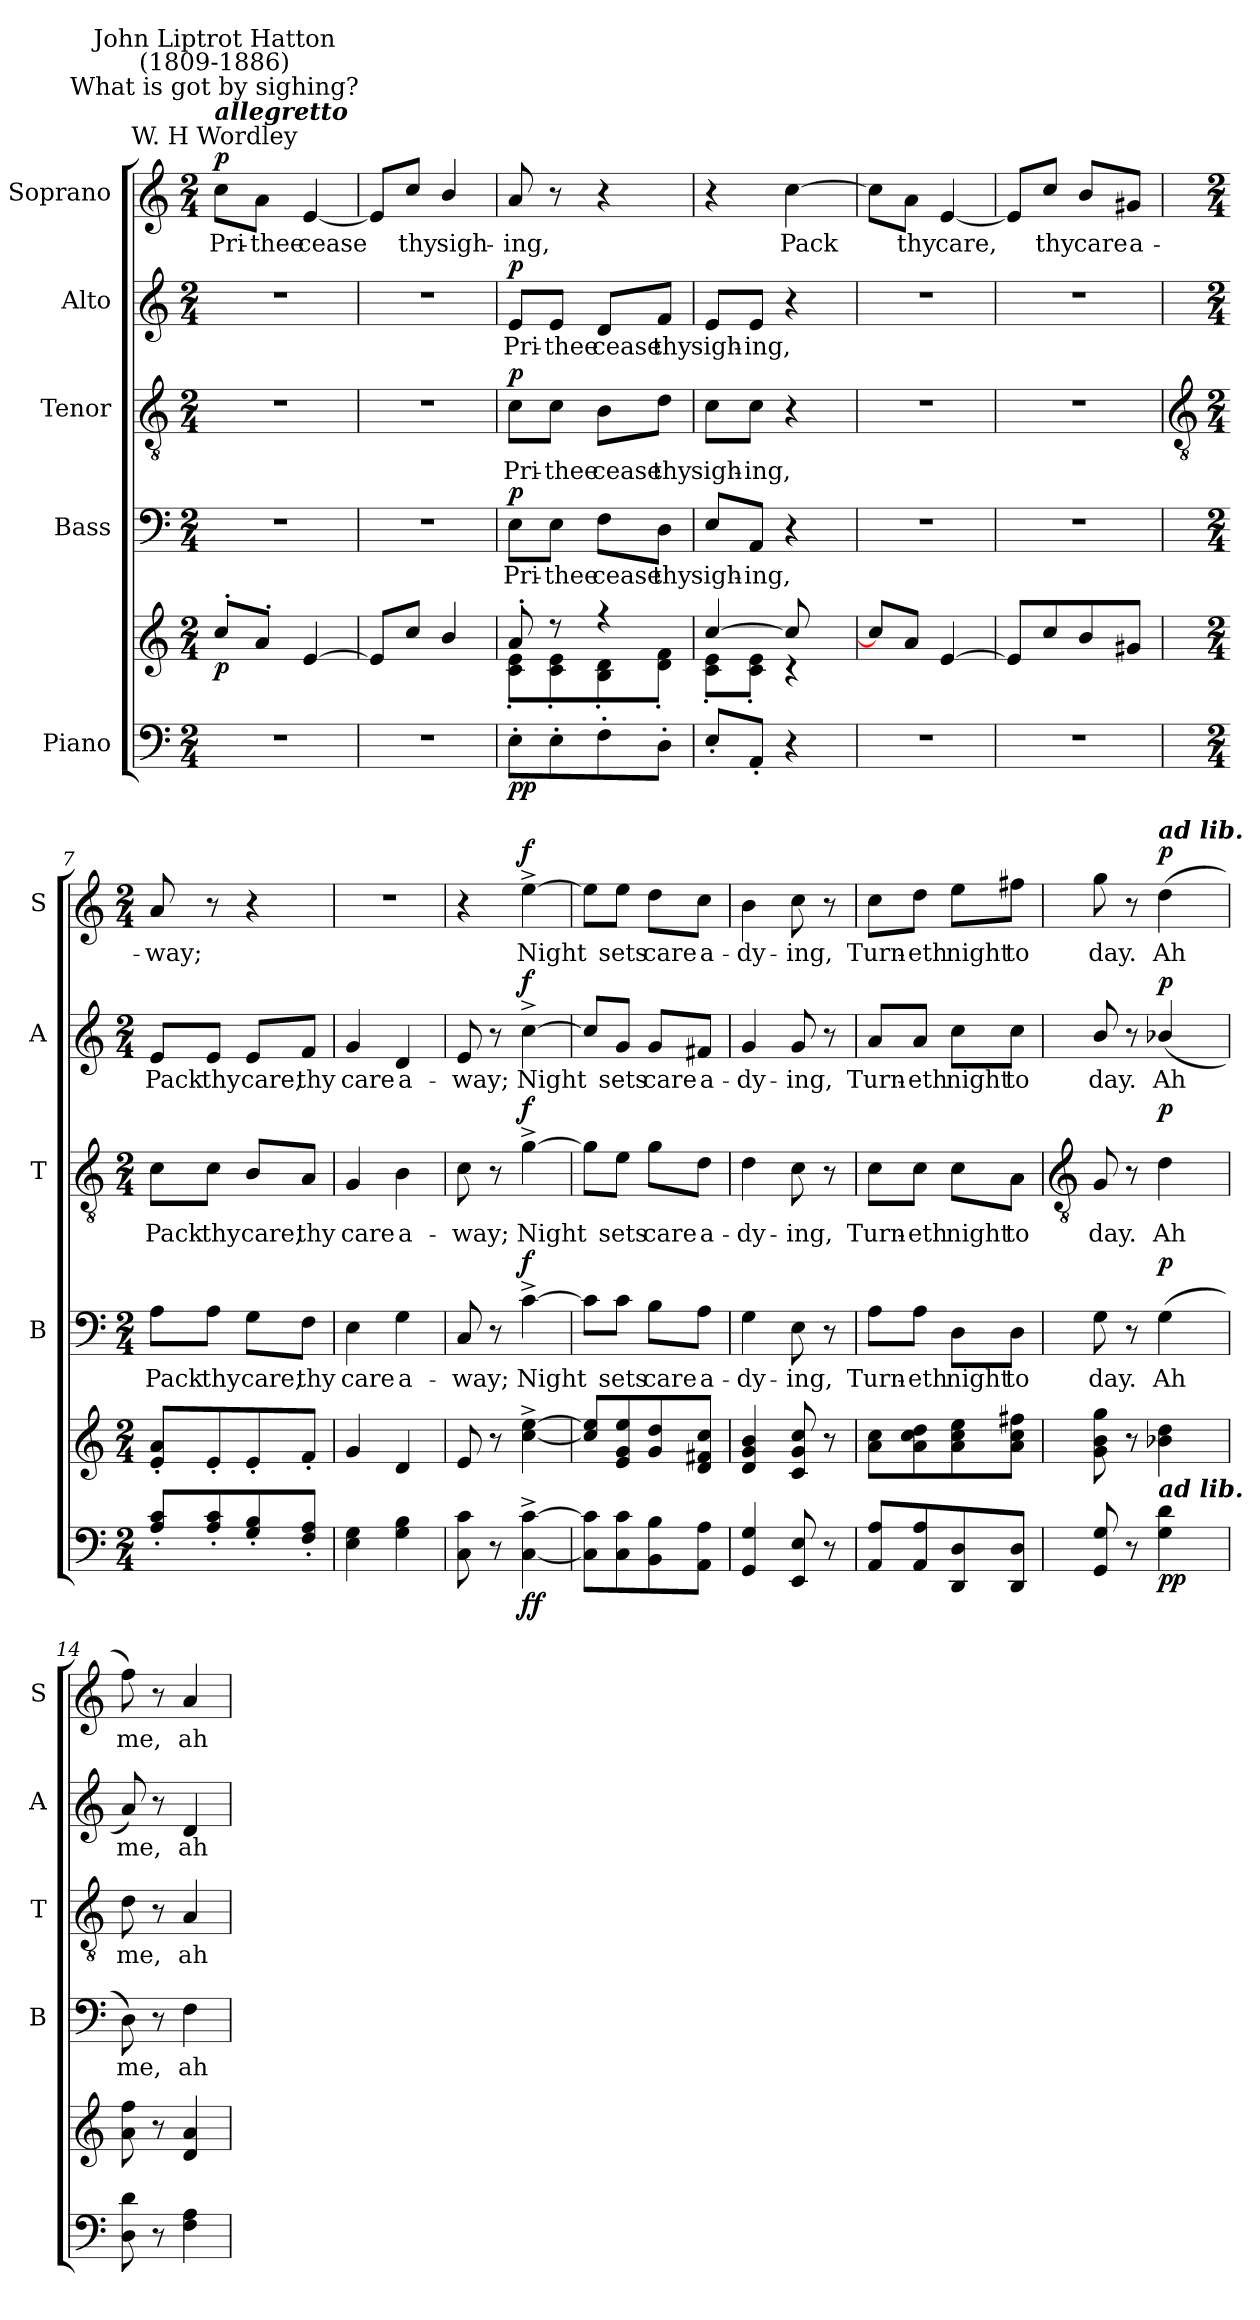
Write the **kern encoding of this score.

**kern	**kern	**dynam	**kern	**text	**dynam	**kern	**text	**dynam	**kern	**text	**dynam	**kern	**text	**dynam
*part5	*part5	*part5	*part4	*part4	*part4	*part3	*part3	*part3	*part2	*part2	*part2	*part1	*part1	*part1
*staff6	*staff5	*staff5/6	*staff4	*staff4	*staff4	*staff3	*staff3	*staff3	*staff2	*staff2	*staff2	*staff1	*staff1	*staff1
*I"Piano	*	*	*I"Bass	*	*	*I"Tenor	*	*	*I"Alto	*	*	*I"Soprano	*	*
*	*	*	*I'B	*	*	*I'T	*	*	*I'A	*	*	*I'S	*	*
*clefF4	*clefG2	*	*clefF4	*	*	*clefGv2	*	*	*clefG2	*	*	*clefG2	*	*
*k[]	*k[]	*	*k[]	*	*	*k[]	*	*	*k[]	*	*	*k[]	*	*
*C:	*C:	*	*C:	*	*	*C:	*	*	*C:	*	*	*C:	*	*
*M2/4	*M2/4	*	*M2/4	*	*	*M2/4	*	*	*M2/4	*	*	*M2/4	*	*
*MM72	*MM72	*	*MM72	*	*	*MM72	*	*	*MM72	*	*	*MM72	*	*
=1	=1	=1	=1	=1	=1	=1	=1	=1	=1	=1	=1	=1	=1	=1
!	!	!	!	!	!	!	!	!	!	!	!	!LO:TX:a:cj:t=W. H Wordley	!	!
!	!	!	!	!	!	!	!	!	!	!	!	!LO:TX:a:Bi:t=allegretto	!	!
!	!	!	!	!	!	!	!	!	!	!	!	!LO:TX:a:cj:t=What is got by sighing?	!	!
!	!	!	!	!	!	!	!	!	!	!	!	!LO:TX:a:cj:t=John Liptrot Hatton\n(1809-1886)	!	!
!	!LO:TX:a:Bi:t=allegretto	!	!	!	!	!	!	!	!	!	!	!	!	!
!LO:N:vis=1	!	!LO:DY:b	!LO:N:vis=1	!	!	!LO:N:vis=1	!	!	!LO:N:vis=1	!	!	!	!LO:LY:b	!LO:DY:b
*	*^	*	*	*	*	*	*	*	*	*	*	*	*	*
2r	8cc'/L	2ryy	p	2r	.	.	2r	.	.	2r	.	.	8cc\L	Pri-	p
!	!	!	!	!	!	!	!	!	!	!	!	!	!	!LO:LY:b	!
.	8a'/J	.	.	.	.	.	.	.	.	.	.	.	8a\J	-thee	.
!	!	!	!	!	!	!	!	!	!	!	!	!	!	!LO:LY:b	!
.	[4e/	.	.	.	.	.	.	.	.	.	.	.	[4e	cease	.
=2	=2	=2	=2	=2	=2	=2	=2	=2	=2	=2	=2	=2	=2	=2	=2
!LO:N:vis=1	!	!	!	!LO:N:vis=1	!	!	!LO:N:vis=1	!	!	!LO:N:vis=1	!	!	!	!	!
2r	8e/L]	2ryy	.	2r	.	.	2r	.	.	2r	.	.	8e/L]	.	.
!	!	!	!	!	!	!	!	!	!	!	!	!	!	!LO:LY:b	!
.	8cc/J	.	.	.	.	.	.	.	.	.	.	.	8cc/J	thy	.
!	!	!	!	!	!	!	!	!	!	!	!	!	!	!LO:LY:b	!
.	4b/	.	.	.	.	.	.	.	.	.	.	.	4b/	sigh-	.
=3	=3	=3	=3	=3	=3	=3	=3	=3	=3	=3	=3	=3	=3	=3	=3
!	!	!	!LO:DY:b=2	!	!LO:LY:b	!	!	!LO:LY:b	!	!	!LO:LY:b	!	!	!LO:LY:b	!
!	!	!	!LO:DY:n=1:b	!	!	!LO:DY:b	!	!	!LO:DY:b	!	!	!LO:DY:b	!	!	!
8E'L	8a'/	8c\' 8e\'L	p p	8E\L	Pri-	p	8c\L	Pri-	p	8e/L	Pri-	p	8a	-ing,	.
!	!	!	!	!	!LO:LY:b	!	!	!LO:LY:b	!	!	!LO:LY:b	!	!	!	!
8E'	8r	8c\' 8e\'	.	8E\J	-thee	.	8c\J	-thee	.	8e/J	-thee	.	8r	.	.
!	!	!	!	!	!LO:LY:b	!	!	!LO:LY:b	!	!	!LO:LY:b	!	!	!	!
8F'	4r	8B\' 8d\'	.	8F\L	cease	.	8B\L	cease	.	8d/L	cease	.	4r	.	.
!	!	!	!	!	!LO:LY:b	!	!	!LO:LY:b	!	!	!LO:LY:b	!	!	!	!
8D'J	.	8d\' 8f\'J	.	8D\J	thy	.	8d\J	thy	.	8f/J	thy	.	.	.	.
=4	=4	=4	=4	=4	=4	=4	=4	=4	=4	=4	=4	=4	=4	=4	=4
!	!	!	!	!	!LO:LY:b	!	!	!LO:LY:b	!	!	!LO:LY:b	!	!	!	!
8E'L	[4cc/	8c\' 8e\'L	.	8E/L	sigh-	.	8c\L	sigh-	.	8e/L	sigh-	.	4r	.	.
!	!	!	!	!	!LO:LY:b	!	!	!LO:LY:b	!	!	!LO:LY:b	!	!	!	!
8AA'J	.	8c\' 8e\'J	.	8AA/J	-ing,	.	8c\J	-ing,	.	8e/J	-ing,	.	.	.	.
!	!	!	!	!	!	!	!	!	!	!	!	!	!	!LO:LY:b	!
4r	8cc/]	4r	.	4r	.	.	4r	.	.	4r	.	.	[4cc	Pack	.
.	8ryy	.	.	.	.	.	.	.	.	.	.	.	.	.	.
=5	=5	=5	=5	=5	=5	=5	=5	=5	=5	=5	=5	=5	=5	=5	=5
!LO:N:vis=1	!	!LO:N:vis=1	!	!LO:N:vis=1	!	!	!LO:N:vis=1	!	!	!LO:N:vis=1	!	!	!	!	!
2r	8cc/L]	2ryy	.	2r	.	.	2r	.	.	2r	.	.	8cc\L]	.	.
!	!	!	!	!	!	!	!	!	!	!	!	!	!	!LO:LY:b	!
.	8a/J	.	.	.	.	.	.	.	.	.	.	.	8a\J	thy	.
!	!	!	!	!	!	!	!	!	!	!	!	!	!	!LO:LY:b	!
.	[4e/	.	.	.	.	.	.	.	.	.	.	.	[4e	care,	.
=6	=6	=6	=6	=6	=6	=6	=6	=6	=6	=6	=6	=6	=6	=6	=6
!LO:N:vis=1	!	!LO:N:vis=1	!	!LO:N:vis=1	!	!	!LO:N:vis=1	!	!	!LO:N:vis=1	!	!	!	!	!
2r	8e/L]	2ryy	.	2r	.	.	2r	.	.	2r	.	.	8e/L]	.	.
!	!	!	!	!	!	!	!	!	!	!	!	!	!	!LO:LY:b	!
.	8cc/	.	.	.	.	.	.	.	.	.	.	.	8cc/J	thy	.
!	!	!	!	!	!	!	!	!	!	!	!	!	!	!LO:LY:b	!
.	8b/	.	.	.	.	.	.	.	.	.	.	.	8b/L	care	.
!	!	!	!	!	!	!	!	!	!	!	!	!	!	!LO:LY:b	!
.	8g#X/J	.	.	.	.	.	.	.	.	.	.	.	8g#X/J	a-	.
*	*v	*v	*	*	*	*	*	*	*	*	*	*	*	*	*
!!LO:LB:g=z
=7	=7	=7	=7	=7	=7	=7	=7	=7	=7	=7	=7	=7	=7	=7
*	*	*	*	*	*	*clefGv2	*	*	*	*	*	*	*	*
*M2/4	*M2/4	*	*M2/4	*	*	*M2/4	*	*	*M2/4	*	*	*M2/4	*	*
!	!	!	!	!LO:LY:b	!	!	!LO:LY:b	!	!	!LO:LY:b	!	!	!LO:LY:b	!
8A' 8c'L	8e' 8a'L	.	8A\L	Pack	.	8c\L	Pack	.	8e/L	Pack	.	8a	-way;	.
!	!	!	!	!LO:LY:b	!	!	!LO:LY:b	!	!	!LO:LY:b	!	!	!	!
8A' 8c'	8e'	.	8A\J	thy	.	8c\J	thy	.	8e/J	thy	.	8r	.	.
!	!	!	!	!LO:LY:b	!	!	!LO:LY:b	!	!	!LO:LY:b	!	!	!	!
8G/' 8B/'	8e'	.	8G\L	care,	.	8B/L	care,	.	8e/L	care,	.	4r	.	.
!	!	!	!	!LO:LY:b	!	!	!LO:LY:b	!	!	!LO:LY:b	!	!	!	!
8F' 8A'J	8f'J	.	8F\J	thy	.	8A/J	thy	.	8f/J	thy	.	.	.	.
=8	=8	=8	=8	=8	=8	=8	=8	=8	=8	=8	=8	=8	=8	=8
!	!	!	!	!LO:LY:b	!	!	!LO:LY:b	!	!	!LO:LY:b	!	!LO:N:vis=1	!	!
4E 4G	4g	.	4E	care	.	4G	care	.	4g	care	.	2r	.	.
!	!	!	!	!LO:LY:b	!	!	!LO:LY:b	!	!	!LO:LY:b	!	!	!	!
4G 4B	4d	.	4G	a-	.	4B	a-	.	4d	a-	.	.	.	.
=9	=9	=9	=9	=9	=9	=9	=9	=9	=9	=9	=9	=9	=9	=9
!	!	!	!	!LO:LY:b	!	!	!LO:LY:b	!	!	!LO:LY:b	!	!	!	!
8C 8c	8e	.	8C	-way;	.	8c	-way;	.	8e	-way;	.	4r	.	.
8r	8r	.	8r	.	.	8r	.	.	8r	.	.	.	.	.
!	!	!LO:DY:b=2	!	!LO:LY:b	!	!	!LO:LY:b	!	!	!LO:LY:b	!	!	!LO:LY:b	!
!	!	!LO:DY:n=1:b	!	!	!LO:DY:b	!	!	!LO:DY:b	!	!	!LO:DY:b	!	!	!LO:DY:b
[4C^ [4c^	[4cc^ [4ee^	f f	[4c^	Night	f	[4g^	Night	f	[4cc^	Night	f	[4ee^	Night	f
=10	=10	=10	=10	=10	=10	=10	=10	=10	=10	=10	=10	=10	=10	=10
8C] 8c]L	8cc] 8ee]L	.	8c\L]	.	.	8g\L]	.	.	8cc/L]	.	.	8ee\L]	.	.
!	!	!	!	!LO:LY:b	!	!	!LO:LY:b	!	!	!LO:LY:b	!	!	!LO:LY:b	!
8C 8c	8e 8g 8ee	.	8c\J	sets	.	8e\J	sets	.	8g/J	sets	.	8ee\J	sets	.
!	!	!	!	!LO:LY:b	!	!	!LO:LY:b	!	!	!LO:LY:b	!	!	!LO:LY:b	!
8BB 8B	8g 8dd	.	8B\L	care	.	8g\L	care	.	8g/L	care	.	8dd\L	care	.
!	!	!	!	!LO:LY:b	!	!	!LO:LY:b	!	!	!LO:LY:b	!	!	!LO:LY:b	!
8AA 8AJ	8d 8f#X 8ccJ	.	8A\J	a-	.	8d\J	a-	.	8f#X/J	a-	.	8cc\J	a-	.
=11	=11	=11	=11	=11	=11	=11	=11	=11	=11	=11	=11	=11	=11	=11
!	!	!	!	!LO:LY:b	!	!	!LO:LY:b	!	!	!LO:LY:b	!	!	!LO:LY:b	!
4GG 4G	4d 4g 4b	.	4G	-dy-	.	4d	-dy-	.	4g	-dy-	.	4b	-dy-	.
!	!	!	!	!LO:LY:b	!	!	!LO:LY:b	!	!	!LO:LY:b	!	!	!LO:LY:b	!
8EE 8E	8c 8g 8cc	.	8E	-ing,	.	8c	-ing,	.	8g	-ing,	.	8cc	-ing,	.
8r	8r	.	8r	.	.	8r	.	.	8r	.	.	8r	.	.
=12	=12	=12	=12	=12	=12	=12	=12	=12	=12	=12	=12	=12	=12	=12
!	!	!	!	!LO:LY:b	!	!	!LO:LY:b	!	!	!LO:LY:b	!	!	!LO:LY:b	!
8AA 8AL	8a 8ccL	.	8A\L	Turn-	.	8c\L	Turn-	.	8a/L	Turn-	.	8cc\L	Turn-	.
!	!	!	!	!LO:LY:b	!	!	!LO:LY:b	!	!	!LO:LY:b	!	!	!LO:LY:b	!
8AA 8A	8a 8cc 8dd	.	8A\J	-eth	.	8c\J	-eth	.	8a/J	-eth	.	8dd\J	-eth	.
!	!	!	!	!LO:LY:b	!	!	!LO:LY:b	!	!	!LO:LY:b	!	!	!LO:LY:b	!
8DD 8D	8a 8cc 8ee	.	8D\L	night	.	8c\L	night	.	8cc\L	night	.	8ee\L	night	.
!	!	!	!	!LO:LY:b	!	!	!LO:LY:b	!	!	!LO:LY:b	!	!	!LO:LY:b	!
8DD 8DJ	8a 8cc 8ff#XJ	.	8D\J	to	.	8A\J	to	.	8cc\J	to	.	8ff#X\J	to	.
!!LO:LB:g=z
=13	=13	=13	=13	=13	=13	=13	=13	=13	=13	=13	=13	=13	=13	=13
*	*	*	*	*	*	*clefGv2	*	*	*	*	*	*	*	*
!	!	!	!	!LO:LY:b	!	!	!LO:LY:b	!	!	!LO:LY:b	!	!	!LO:LY:b	!
8GG 8G	8g 8b 8gg	.	8G	day.	.	8G	day.	.	8b/	day.	.	8gg	day.	.
8r	8r	.	8r	.	.	8r	.	.	8r	.	.	8r	.	.
!	!	!	!	!	!	!	!	!	!	!	!	!LO:TX:a:Bi:t=ad lib.	!	!
!	!LO:TX:b:Bi:t=ad lib.	!	!	!	!	!	!	!	!	!	!	!	!	!
!	!	!LO:DY:b=2	!	!LO:LY:b	!	!	!LO:LY:b	!	!	!LO:LY:b	!	!	!LO:LY:b	!
!	!	!LO:DY:n=1:b	!	!	!LO:DY:b	!	!	!LO:DY:b	!	!	!LO:DY:b	!	!	!LO:DY:b
4G 4d	4b-X 4dd	p p	(>4G	Ah	p	4d	Ah	p	(<4b-X/	Ah	p	(>4dd	Ah	p
=14	=14	=14	=14	=14	=14	=14	=14	=14	=14	=14	=14	=14	=14	=14
!	!	!	!	!LO:LY:b	!	!	!LO:LY:b	!	!	!LO:LY:b	!	!	!LO:LY:b	!
8D 8d	8a 8ff	.	8D)	me,	.	8d	me,	.	8a)	me,	.	8ff)	me,	.
8r	8r	.	8r	.	.	8r	.	.	8r	.	.	8r	.	.
!	!	!	!	!LO:LY:b	!	!	!LO:LY:b	!	!	!LO:LY:b	!	!	!LO:LY:b	!
4F 4A	4d 4a	.	4F	ah	.	4A	ah	.	4d	ah	.	4a	ah	.
=	=	=	=	=	=	=	=	=	=	=	=	=	=	=
*-	*-	*-	*-	*-	*-	*-	*-	*-	*-	*-	*-	*-	*-	*-
